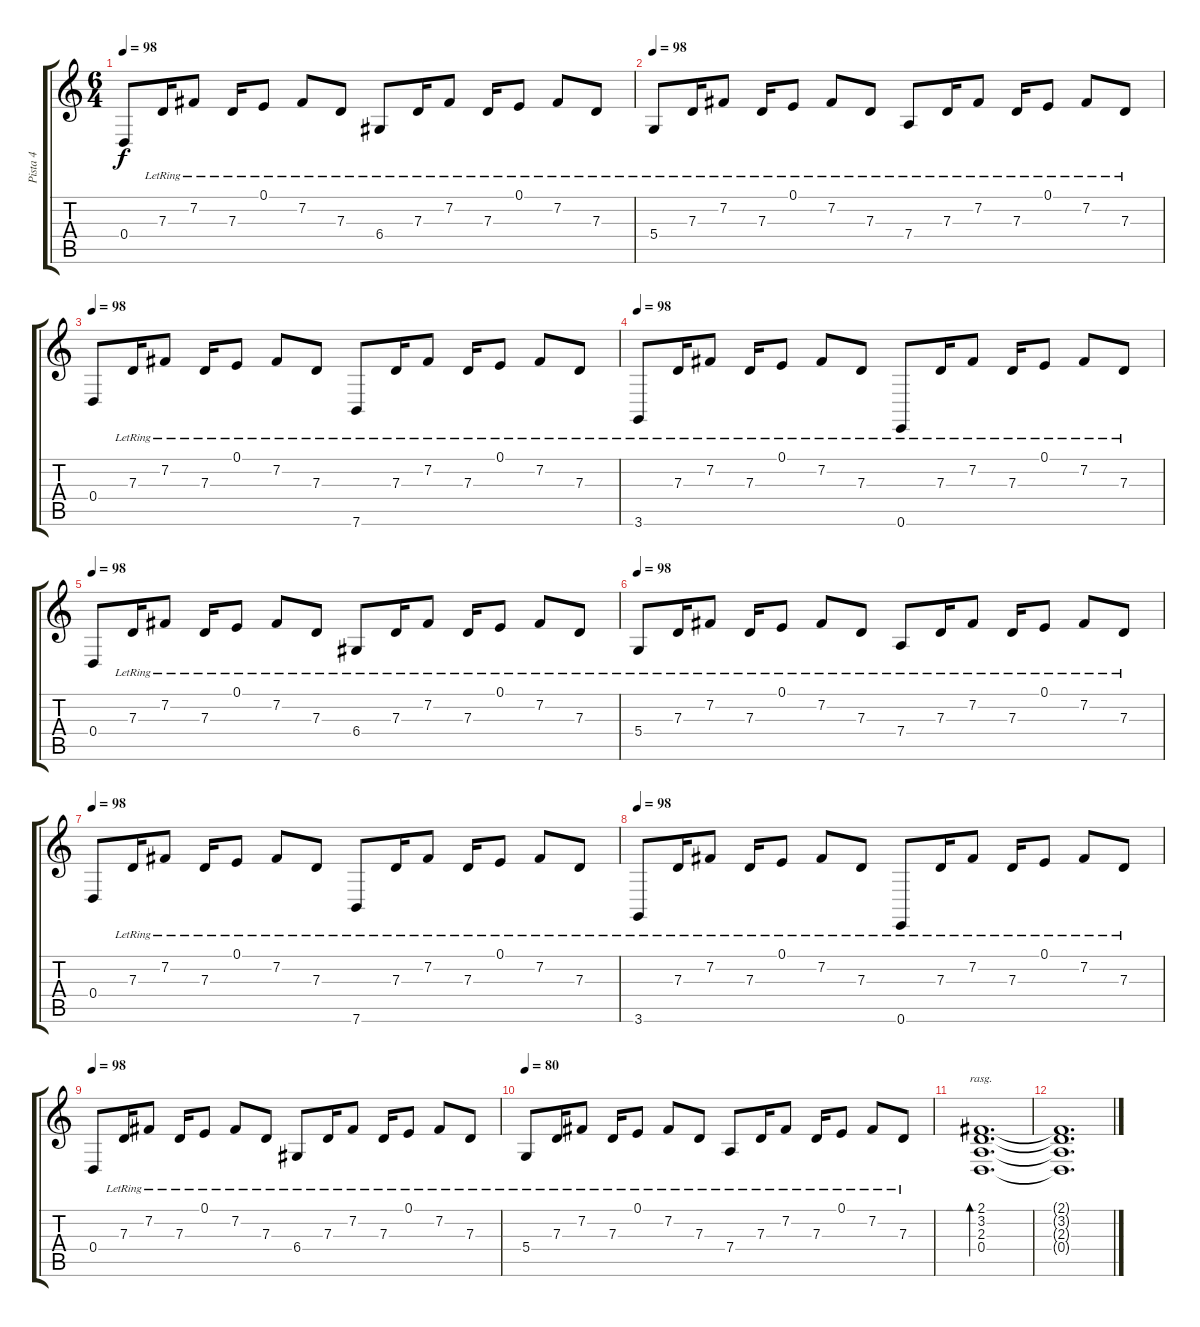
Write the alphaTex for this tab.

\track ("Pista 4" "Pista 4") {instrument rockorgan}
\staff {score tabs}
\tuning (E4 B3 G3 D3 A2 E2) {hide}
\ts (6 4)
\tempo 98
\clef g2
\ks c
0.4.8{dy f volume 10 instrument electricguitarjazz} 7.3{lr}.16 7.2{lr}.8 7.3{lr}.16 0.1{lr}.8 7.2{lr}.8 7.3{lr}.8 6.4{lr}.8 7.3{lr}.16 7.2{lr}.8 7.3{lr}.16 0.1{lr}.8 7.2{lr}.8 7.3{lr}.8 |
\tempo 98
5.4{lr}.8{volume 10 instrument electricguitarjazz} 7.3{lr}.16 7.2{lr}.8 7.3{lr}.16 0.1{lr}.8 7.2{lr}.8 7.3{lr}.8 7.4{lr}.8 7.3{lr}.16 7.2{lr}.8 7.3{lr}.16 0.1{lr}.8 7.2{lr}.8 7.3{lr}.8 |
\tempo 98
0.4.8{volume 10 instrument electricguitarjazz} 7.3{lr}.16 7.2{lr}.8 7.3{lr}.16 0.1{lr}.8 7.2{lr}.8 7.3{lr}.8 7.6{lr}.8 7.3{lr}.16 7.2{lr}.8 7.3{lr}.16 0.1{lr}.8 7.2{lr}.8 7.3{lr}.8 |
\tempo 98
3.6{lr}.8{volume 10 instrument electricguitarjazz} 7.3{lr}.16 7.2{lr}.8 7.3{lr}.16 0.1{lr}.8 7.2{lr}.8 7.3{lr}.8 0.6{lr}.8 7.3{lr}.16 7.2{lr}.8 7.3{lr}.16 0.1{lr}.8 7.2{lr}.8 7.3{lr}.8 |
\tempo 98
0.4.8{volume 10 instrument electricguitarjazz} 7.3{lr}.16 7.2{lr}.8 7.3{lr}.16 0.1{lr}.8 7.2{lr}.8 7.3{lr}.8 6.4{lr}.8 7.3{lr}.16 7.2{lr}.8 7.3{lr}.16 0.1{lr}.8 7.2{lr}.8 7.3{lr}.8 |
\tempo 98
5.4{lr}.8{volume 10 instrument electricguitarjazz} 7.3{lr}.16 7.2{lr}.8 7.3{lr}.16 0.1{lr}.8 7.2{lr}.8 7.3{lr}.8 7.4{lr}.8 7.3{lr}.16 7.2{lr}.8 7.3{lr}.16 0.1{lr}.8 7.2{lr}.8 7.3{lr}.8 |
\tempo 98
0.4.8{volume 10 instrument electricguitarjazz} 7.3{lr}.16 7.2{lr}.8 7.3{lr}.16 0.1{lr}.8 7.2{lr}.8 7.3{lr}.8 7.6{lr}.8 7.3{lr}.16 7.2{lr}.8 7.3{lr}.16 0.1{lr}.8 7.2{lr}.8 7.3{lr}.8 |
\tempo 98
3.6{lr}.8{volume 10 instrument electricguitarjazz} 7.3{lr}.16 7.2{lr}.8 7.3{lr}.16 0.1{lr}.8 7.2{lr}.8 7.3{lr}.8 0.6{lr}.8 7.3{lr}.16 7.2{lr}.8 7.3{lr}.16 0.1{lr}.8 7.2{lr}.8 7.3{lr}.8 |
\tempo 98
0.4.8{volume 10 instrument electricguitarjazz} 7.3{lr}.16 7.2{lr}.8 7.3{lr}.16 0.1{lr}.8 7.2{lr}.8 7.3{lr}.8 6.4{lr}.8 7.3{lr}.16 7.2{lr}.8 7.3{lr}.16 0.1{lr}.8 7.2{lr}.8 7.3{lr}.8 |
\tempo 80
5.4{lr}.8{volume 10 instrument electricguitarjazz} 7.3{lr}.16 7.2{lr}.8 7.3{lr}.16 0.1{lr}.8 7.2{lr}.8 7.3{lr}.8 7.4{lr}.8 7.3{lr}.16 7.2{lr}.8 7.3{lr}.16 0.1{lr}.8 7.2{lr}.8 7.3{lr}.8 |
(2.1 3.2 2.3 0.4).1{d bd 240 rasg ii} |
(2.1{t} 3.2{t} 2.3{t} 0.4{t}).1{d}
